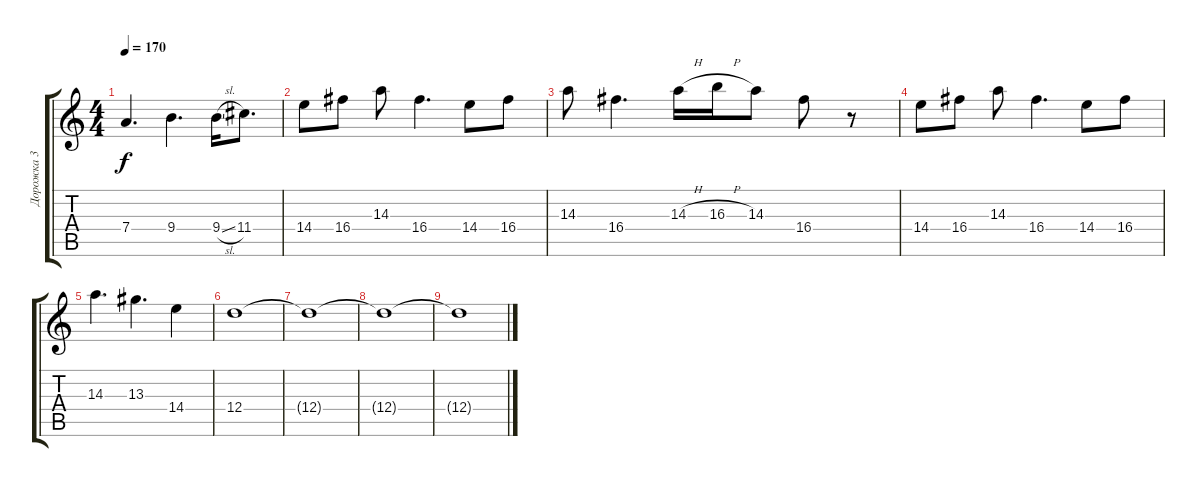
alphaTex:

\track ("Дорожка 3" "Дорожка 3") {instrument overdrivenguitar}
\staff {score tabs}
\tuning (E4 B3 G3 D3 A2 E2) {hide}
\ts (4 4)
\tempo 170
\clef g2
\ks c
7.4.4{d dy f} 9.4.4{d} 9.4{sl}.16 11.4.8{d} |
14.4.8 16.4.8 14.3.8 16.4.4{d} 14.4.8 16.4.8 |
14.3.8 16.4.4{d} 14.3{h}.16 16.3{h}.16 14.3.8 16.4.8 r.8 |
14.4.8 16.4.8 14.3.8 16.4.4{d} 14.4.8 16.4.8 |
14.3.4{d} 13.3.4{d} 14.4.4 |
12.4.1 |
12.4{t}.1 |
12.4{t}.1 |
12.4{t}.1
